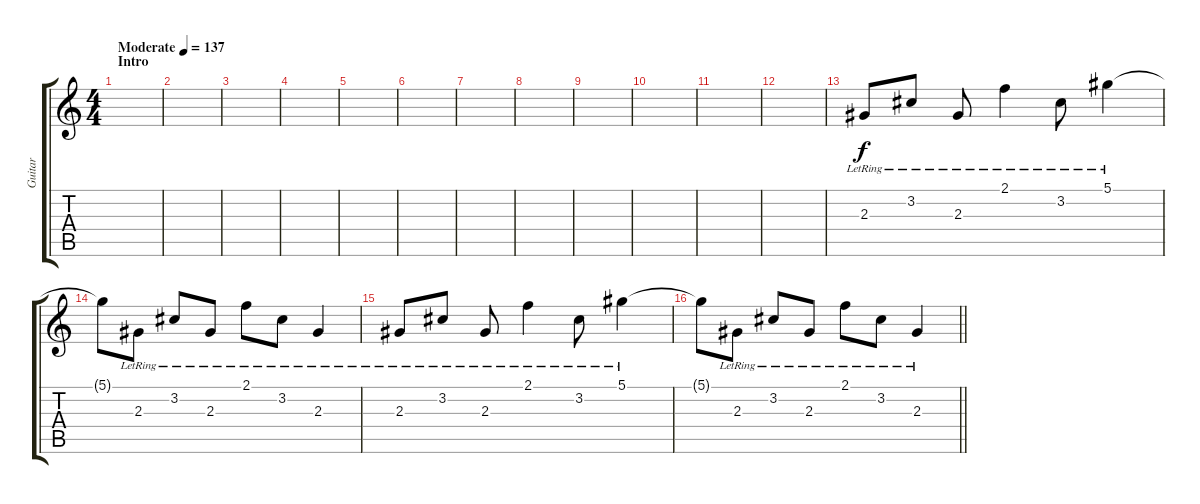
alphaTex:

\track ("Guitar" "Guitar") {instrument electricguitarclean}
\staff {score tabs}
\tuning (Eb4 Bb3 Gb3 Db3 Ab2 Eb2) {hide}
\ts (4 4)
\section ("" "Intro")
\tempo (137 "Moderate")
\clef g2
\ks c
|
|
|
|
|
|
|
|
|
|
|
|
2.3{lr}.8 3.2{lr}.8 2.3{lr}.8 2.1{lr}.4 3.2{lr}.8 5.1{lr}.4 |
5.1{t}.8 2.3{lr}.8 3.2{lr}.8 2.3{lr}.8 2.1{lr}.8 3.2{lr}.8 2.3{lr}.4 |
2.3{lr}.8 3.2{lr}.8 2.3{lr}.8 2.1{lr}.4 3.2{lr}.8 5.1{lr}.4 |
\barLineRight lightlight
5.1{t}.8 2.3{lr}.8 3.2{lr}.8 2.3{lr}.8 2.1{lr}.8 3.2{lr}.8 2.3{lr}.4
